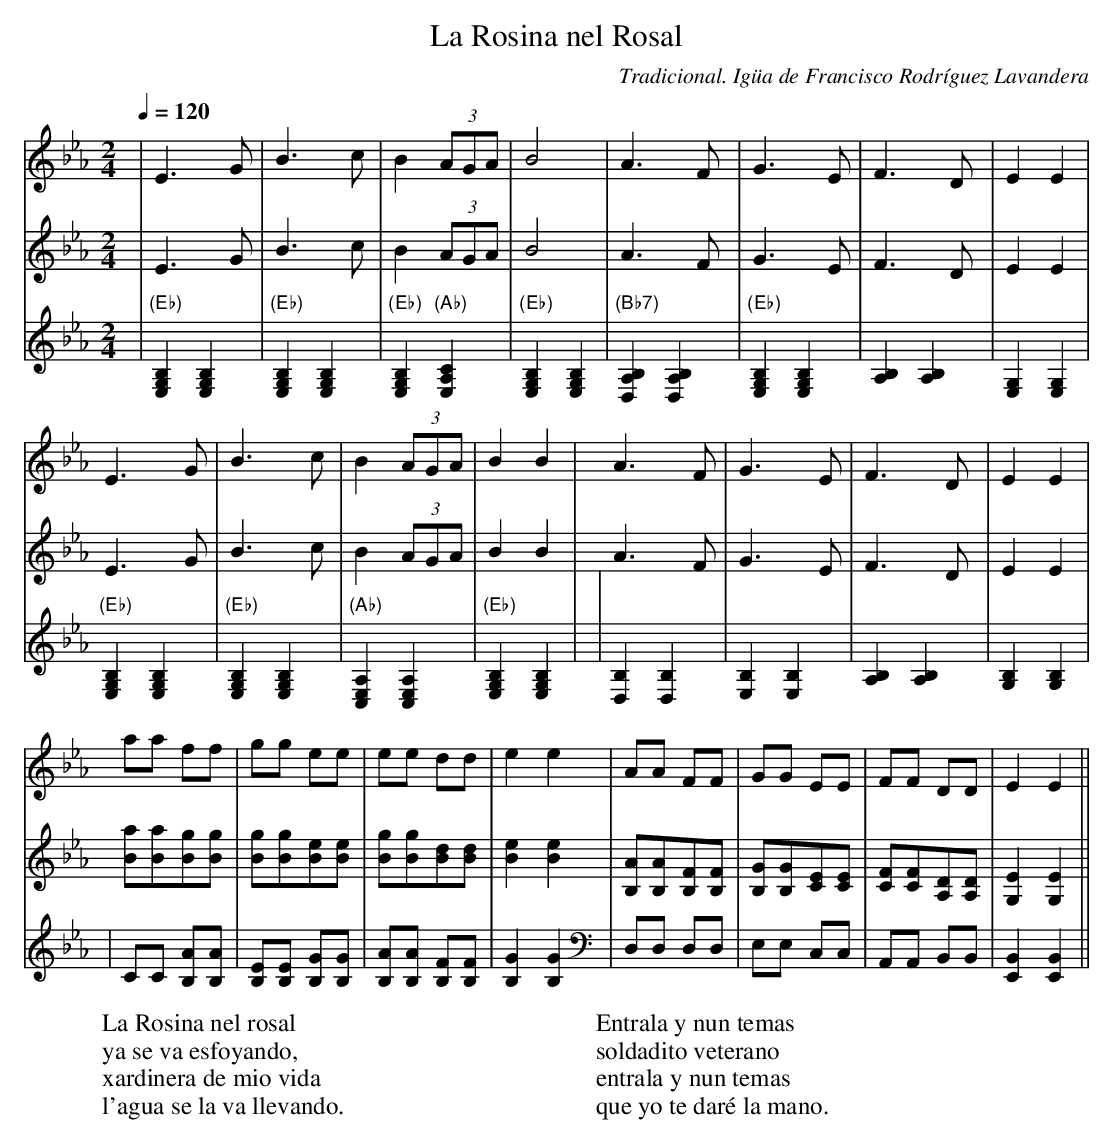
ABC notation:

X:1
T:La Rosina nel Rosal
C:Tradicional. Igüa de Francisco Rodríguez Lavandera
E:2 Voces
M:2/4
L:1/8
Q:1/4=120
W:La Rosina nel rosal
W:ya se va esfoyando,
W:xardinera de mio vida
W:l'agua se la va llevando.
W:
W:Entrala y nun temas
W:soldadito veterano
W:entrala y nun temas
W:que yo te daré la mano.
K:Eb
V:1
|E3G|B3c|B2 (3AGA|B4|A3F|G3E|F3D|E2E2|
E3G|B3c|B2 (3AGA|B2 B2|A3F|G3E|F3D|E2 E2|
aa ff|gg ee|ee dd|e2 e2|AA FF|GG EE|FF DD|E2 E2||
V:2
|E3G|B3c|B2 (3AGA|B4|A3F|G3E|F3D|E2E2|
E3G|B3c|B2 (3AGA|B2 B2|A3F|G3E|F3D|E2 E2|
[aB][aB][gB][gB]|[gB][gB][eB][eB]|[gB][gB][dB][dB]|[e2B2][e2B2]|
[AB,][AB,][FB,][FB,]|[GB,][GB,][EC][EC]|[FC][FC][DA,][DA,]|[E2G,2][E2G,2]||
V:3
|"(Eb)"[B,2G,2E,2][B,2G,2E,2]|"(Eb)"[B,2G,2E,2][B,2G,2E,2]|
"(Eb)"[B,2G,2E,2] "(Ab)"[C2A,2E,2]|"(Eb)"[B,2G,2E,2][B,2G,2E,2]|
"(Bb7)"[B,2A,2D,2] [B,2A,2D,2]|"(Eb)"[B,2G,2E,2][B,2G,2E,2]|
[A,2B,2] [A,2B,2]|[G,2E,2] [G,2E,2]|"(Eb)"[B,2G,2E,2][B,2G,2E,2]|
"(Eb)"[B,2G,2E,2][B,2G,2E,2]|"(Ab)"[C,2A,2E,2] [C,2A,2E,2]|
"(Eb)"[B,2G,2E,2][B,2G,2E,2]|
|[D,2B,2] [D,2B,2]|[E,2B,2] [E,2B,2]|[B,2A,2] [B,2A,2]|[B,2G,2] [B,2G,2]|
|CC [B,A][B,A]|[B,E][B,E] [B,G][B,G]|[B,A][B,A] [B,F][B,F]|[B,2G2][B,2G2]|
D,D, D,D,|E,E, C,C,|A,,A,, B,,B,,|[B,,2E,,2] [B,,2E,,2]||
